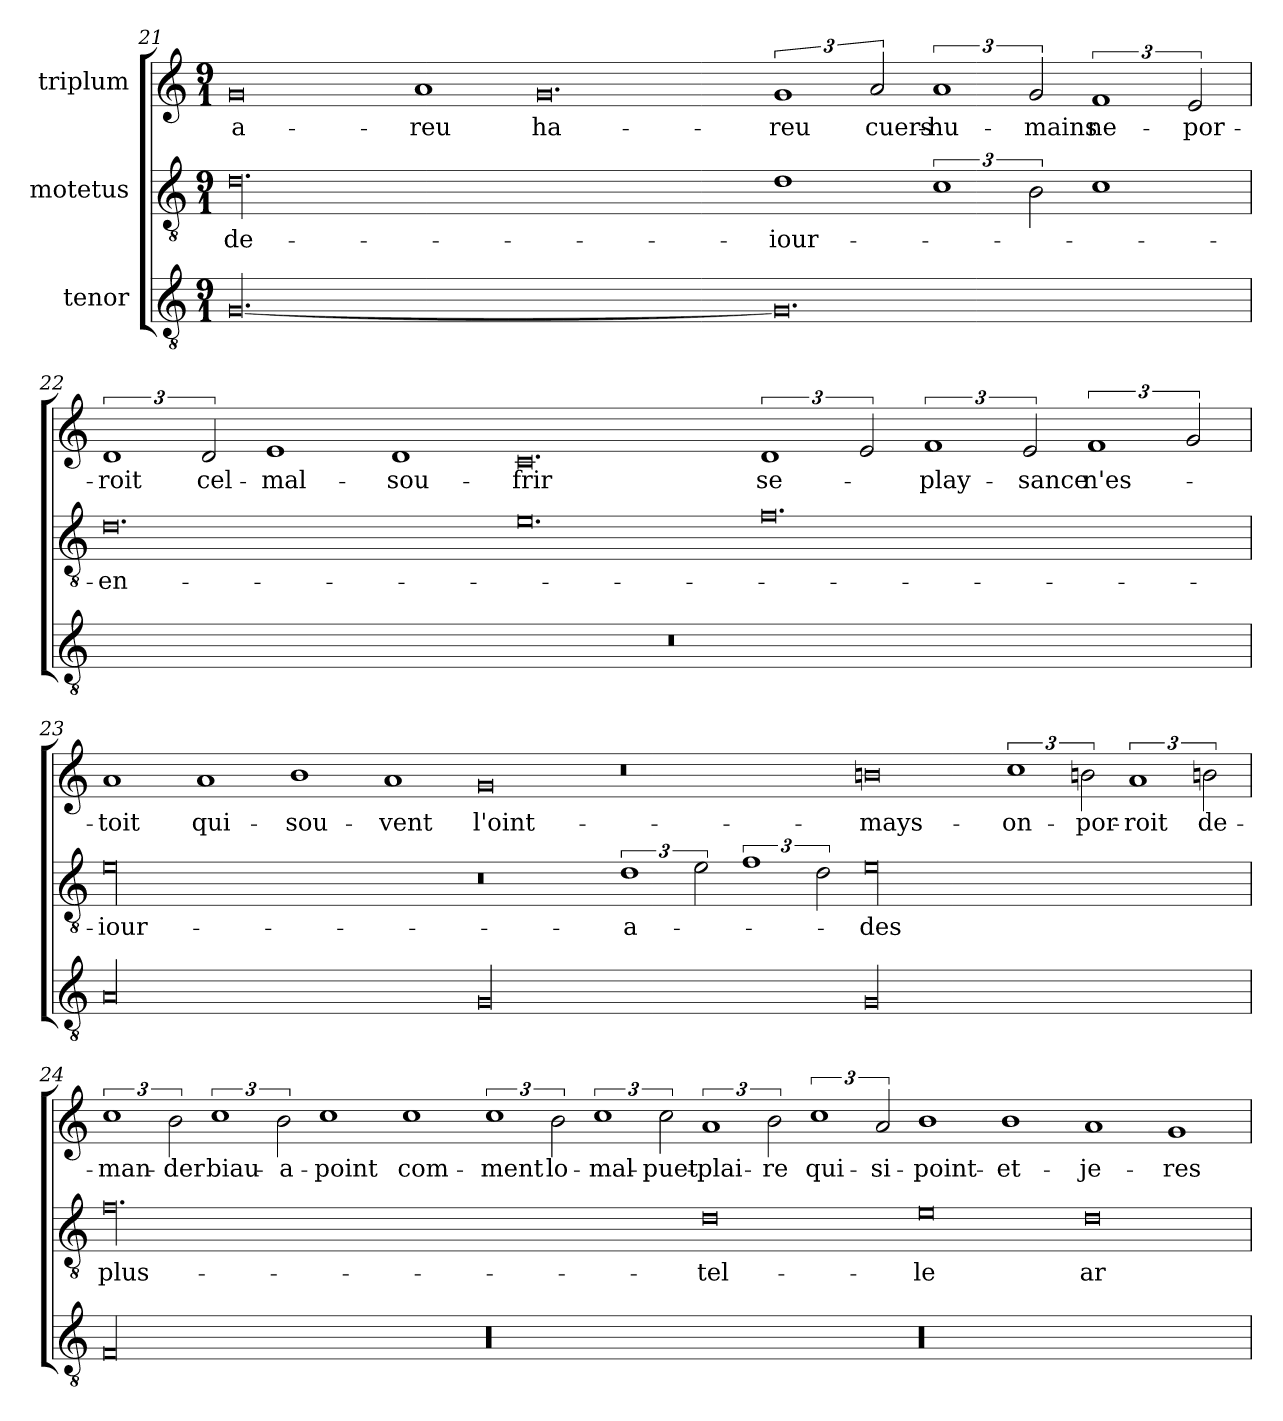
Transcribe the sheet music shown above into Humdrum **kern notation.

**kern	**kern	**text	**kern	**text
*part3	*part2	*part2	*part1	*part1
*staff3	*staff2	*staff2	*staff1	*staff1
*I"tenor	*I"motetus	*	*I"triplum	*
*clefGv2	*clefGv2	*	*clefG2	*
*k[]	*k[]	*	*k[]	*
*C:	*C:	*	*C:	*
*M9/1	*M9/1	*	*M9/1	*
=21	=21	=21	=21	=21
[00.G/	00.d\	de-	0g/	a-
.	.	.	1a/	-reu
.	.	.	0.g/	ha-
0.G/]	1d\	iour-	3%2g/	-reu
.	.	.	3a/	cuers-
.	3%2c\	.	3%2a/	hu-
.	3B\	.	3g/	-mains
.	1c\	.	3%2f/	ne-
.	.	.	3e/	por-
=22	=22	=22	=22	=22
1%9r	0.d\	en-	3%2d/	-roit
.	.	.	3d/	cel-
.	.	.	1e/	mal-
.	.	.	1d/	sou-
.	0.e\	.	0.c/	-frir
.	0.f\	.	3%2d/	se-
.	.	.	3e/	.
.	.	.	3%2f/	play-
.	.	.	3e/	-sance
.	.	.	3%2f/	n'es-
.	.	.	3g/	.
=23	=23	=23	=23	=23
00A/	00e\	iour-	1a/	-toit
.	.	.	1a/	qui-
.	.	.	1b\	sou-
.	.	.	1a/	-vent
00G/	0r	.	0g/	l'oint-
.	3%2d\	a-	0r	.
.	3e\	.	.	.
.	3%2f\	.	.	.
.	3d\	.	.	.
00G/	00e\	-des	0bn\	mays-
.	.	.	3%2cc\	on-
.	.	.	3bn\	por-
.	.	.	3%2a/	-roit
.	.	.	3bn\	de-
=24	=24	=24	=24	=24
00F/	00.f\	plus-	3%2cc\	-man-
.	.	.	3b\	-der
.	.	.	3%2cc\	biau-
.	.	.	3b\	a-
.	.	.	1cc\	-point
.	.	.	1cc\	com-
00r	.	.	3%2cc\	-ment
.	.	.	3b\	lo-
.	.	.	3%2cc\	mal-
.	.	.	3cc\	puet-
.	0d\	tel-	3%2a/	plai-
.	.	.	3b\	-re
.	.	.	3%2cc\	qui-
.	.	.	3a/	si-
00r	0e\	-le	1b\	point-
.	.	.	1b\	et-
.	0d\	ar-	1a/	je-
.	.	.	1g/	res-
=	=	=	=	=
*-	*-	*-	*-	*-
